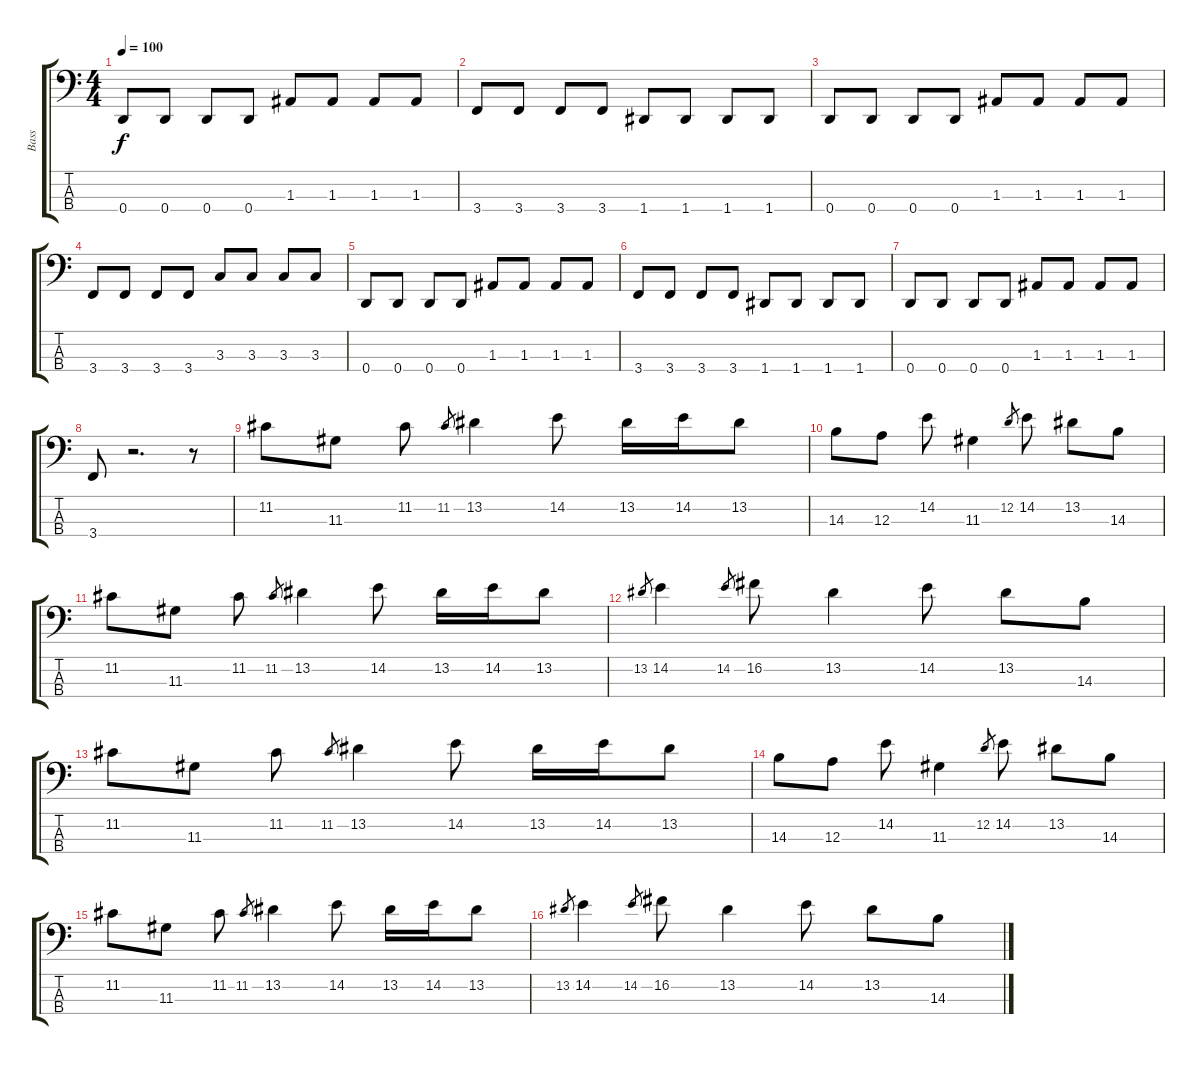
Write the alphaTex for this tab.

\track ("Bass" "Bass") {instrument electricbassfinger}
\staff {score tabs}
\tuning (G2 D2 A1 D1) {hide}
\ts (4 4)
\tempo 100
\clef f4
\ks c
0.4.8{dy f} 0.4.8 0.4.8 0.4.8 1.3.8 1.3.8 1.3.8 1.3.8 |
3.4.8 3.4.8 3.4.8 3.4.8 1.4.8 1.4.8 1.4.8 1.4.8 |
0.4.8 0.4.8 0.4.8 0.4.8 1.3.8 1.3.8 1.3.8 1.3.8 |
3.4.8 3.4.8 3.4.8 3.4.8 3.3.8 3.3.8 3.3.8 3.3.8 |
0.4.8 0.4.8 0.4.8 0.4.8 1.3.8 1.3.8 1.3.8 1.3.8 |
3.4.8 3.4.8 3.4.8 3.4.8 1.4.8 1.4.8 1.4.8 1.4.8 |
0.4.8 0.4.8 0.4.8 0.4.8 1.3.8 1.3.8 1.3.8 1.3.8 |
3.4.8 r.2{d} r.8 |
11.2.8{volume 13} 11.3.8 11.2.8 11.2.8{gr} 13.2.4 14.2.8 13.2.16 14.2.16 13.2.8 |
14.3.8 12.3.8 14.2.8 11.3.4 12.2.8{gr} 14.2.8 13.2.8 14.3.8 |
11.2.8{volume 10} 11.3.8 11.2.8 11.2.8{gr} 13.2.4 14.2.8 13.2.16 14.2.16 13.2.8 |
13.2.8{gr} 14.2.4 14.2.8{gr} 16.2.8 13.2.4 14.2.8 13.2.8 14.3.8 |
11.2.8 11.3.8 11.2.8 11.2.8{gr} 13.2.4 14.2.8 13.2.16 14.2.16 13.2.8 |
14.3.8 12.3.8 14.2.8 11.3.4 12.2.8{gr} 14.2.8 13.2.8 14.3.8 |
11.2.8{volume 7} 11.3.8 11.2.8 11.2.8{gr} 13.2.4 14.2.8 13.2.16 14.2.16 13.2.8 |
13.2.8{gr} 14.2.4 14.2.8{gr} 16.2.8 13.2.4 14.2.8 13.2.8 14.3.8
